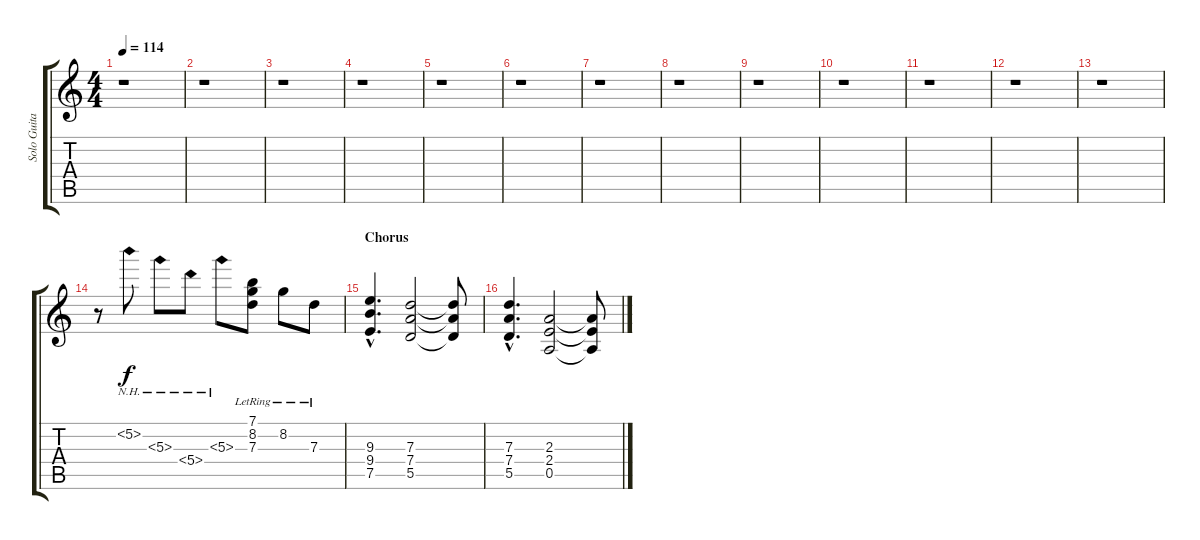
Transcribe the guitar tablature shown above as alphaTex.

\track ("Solo Guitar" "Solo Guita") {instrument overdrivenguitar}
\staff {score tabs}
\tuning (E4 B3 G3 D3 A2 E2) {hide}
\ts (4 4)
\tempo 114
\clef g2
\ks c
r.1{dy f} |
r.1 |
r.1 |
r.1 |
r.1 |
r.1 |
r.1 |
r.1 |
r.1 |
r.1 |
r.1 |
r.1 |
r.1 |
r.8 5.2{nh}.8 5.3{nh}.8 5.4{nh}.8 5.3{nh}.8 (7.1{lr} 8.2{lr} 7.3{lr}).8 8.2{lr}.8 7.3{lr}.8 |
\section ("" "Chorus")
(9.3{hac} 9.4{hac} 7.5{hac}).4{d balance 16} (7.3 7.4 5.5).2 (7.3{t} 7.4{t} 5.5{t}).8 |
(7.3{hac} 7.4{hac} 5.5{hac}).4{d} (2.3 2.4 0.5).2 (2.3{t} 2.4{t} 0.5{t}).8
